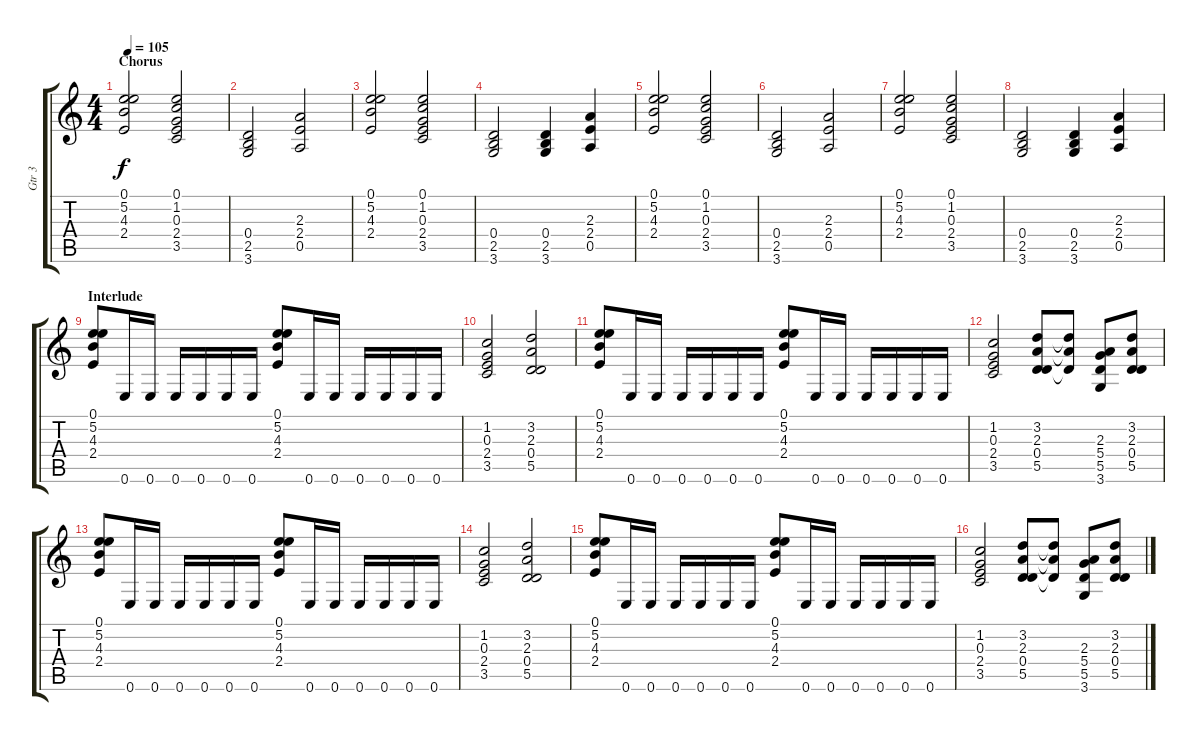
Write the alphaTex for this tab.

\track ("Gtr 3" "Gtr 3") {instrument distortionguitar}
\staff {score tabs}
\tuning (E4 B3 G3 D3 A2 E2) {hide}
\ts (4 4)
\section ("" "Chorus")
\tempo 105
\clef g2
\ks c
(0.1 5.2 4.3 2.4).2{dy f} (0.1 1.2 0.3 2.4 3.5).2 |
(0.4 2.5 3.6).2 (2.3 2.4 0.5).2 |
(0.1 5.2 4.3 2.4).2 (0.1 1.2 0.3 2.4 3.5).2 |
(0.4 2.5 3.6).2 (0.4 2.5 3.6).4 (2.3 2.4 0.5).4 |
(0.1 5.2 4.3 2.4).2 (0.1 1.2 0.3 2.4 3.5).2 |
(0.4 2.5 3.6).2 (2.3 2.4 0.5).2 |
(0.1 5.2 4.3 2.4).2 (0.1 1.2 0.3 2.4 3.5).2 |
(0.4 2.5 3.6).2 (0.4 2.5 3.6).4 (2.3 2.4 0.5).4 |
\section ("" "Interlude")
(0.1 5.2 4.3 2.4).8 0.6.16 0.6.16 0.6.16 0.6.16 0.6.16 0.6.16 (0.1 5.2 4.3 2.4).8 0.6.16 0.6.16 0.6.16 0.6.16 0.6.16 0.6.16 |
(1.2 0.3 2.4 3.5).2 (3.2 2.3 0.4 5.5).2 |
(0.1 5.2 4.3 2.4).8 0.6.16 0.6.16 0.6.16 0.6.16 0.6.16 0.6.16 (0.1 5.2 4.3 2.4).8 0.6.16 0.6.16 0.6.16 0.6.16 0.6.16 0.6.16 |
(1.2 0.3 2.4 3.5).2 (3.2 2.3 0.4 5.5).8 (3.2{t} 2.3{t} 0.4{t}).8 (2.3 5.4 5.5 3.6).8 (3.2 2.3 0.4 5.5).8 |
(0.1 5.2 4.3 2.4).8 0.6.16 0.6.16 0.6.16 0.6.16 0.6.16 0.6.16 (0.1 5.2 4.3 2.4).8 0.6.16 0.6.16 0.6.16 0.6.16 0.6.16 0.6.16 |
(1.2 0.3 2.4 3.5).2 (3.2 2.3 0.4 5.5).2 |
(0.1 5.2 4.3 2.4).8 0.6.16 0.6.16 0.6.16 0.6.16 0.6.16 0.6.16 (0.1 5.2 4.3 2.4).8 0.6.16 0.6.16 0.6.16 0.6.16 0.6.16 0.6.16 |
(1.2 0.3 2.4 3.5).2 (3.2 2.3 0.4 5.5).8 (3.2{t} 2.3{t} 0.4{t}).8 (2.3 5.4 5.5 3.6).8 (3.2 2.3 0.4 5.5).8
